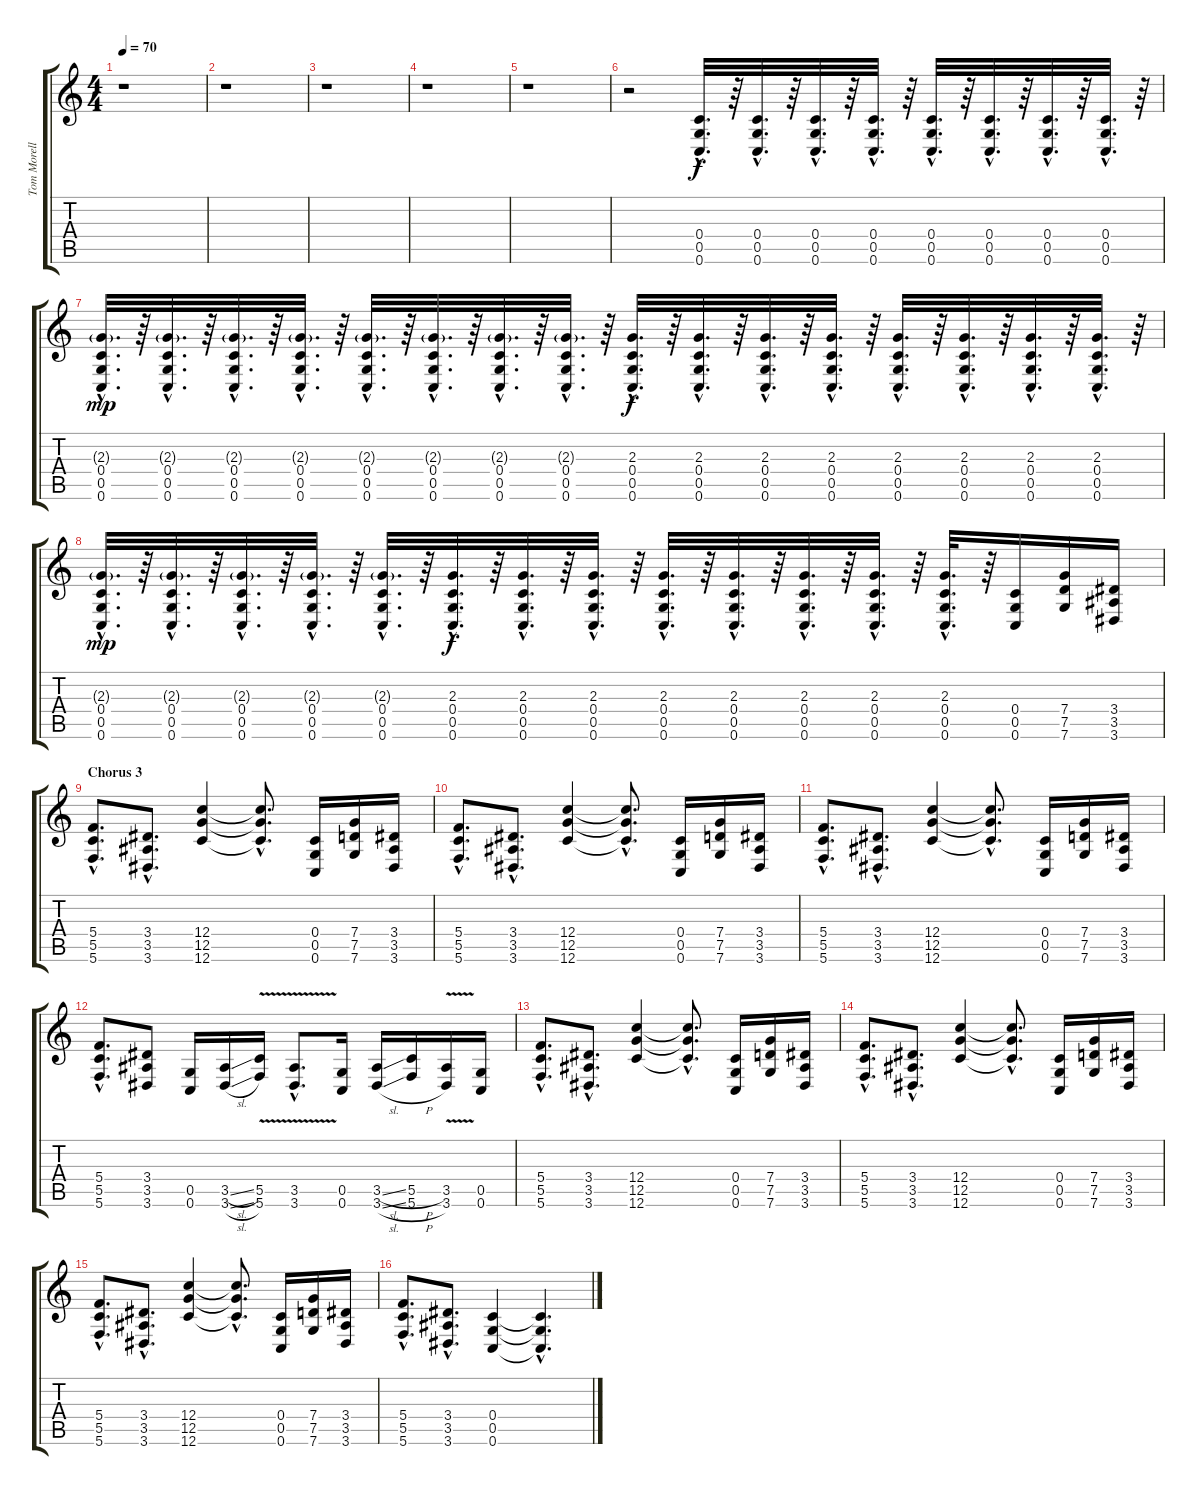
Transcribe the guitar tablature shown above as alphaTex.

\track ("Tom Morello (Overdrive)" "Tom Morell") {instrument overdrivenguitar}
\staff {score tabs}
\tuning (D4 A3 F3 C3 G2 C2) {hide}
\ts (4 4)
\tempo 70
\clef g2
\ks c
r.1{dy f} |
r.1 |
r.1 |
r.1 |
r.1 |
r.2{volume 3 balance 0} (0.4{hac} 0.5{hac} 0.6{hac}).32{d volume 6} r.64 (0.4{hac} 0.5{hac} 0.6{hac}).32{d} r.64 (0.4{hac} 0.5{hac} 0.6{hac}).32{d} r.64 (0.4{hac} 0.5{hac} 0.6{hac}).32{d} r.64 (0.4{hac} 0.5{hac} 0.6{hac}).32{d} r.64 (0.4{hac} 0.5{hac} 0.6{hac}).32{d} r.64 (0.4{hac} 0.5{hac} 0.6{hac}).32{d} r.64 (0.4{hac} 0.5{hac} 0.6{hac}).32{d} r.64 |
(2.3{g hac} 0.4{hac} 0.5{hac} 0.6{hac}).32{d dy mp} r.64 (2.3{g hac} 0.4{hac} 0.5{hac} 0.6{hac}).32{d} r.64 (2.3{g hac} 0.4{hac} 0.5{hac} 0.6{hac}).32{d} r.64 (2.3{g hac} 0.4{hac} 0.5{hac} 0.6{hac}).32{d} r.64 (2.3{g hac} 0.4{hac} 0.5{hac} 0.6{hac}).32{d} r.64 (2.3{g hac} 0.4{hac} 0.5{hac} 0.6{hac}).32{d} r.64 (2.3{g hac} 0.4{hac} 0.5{hac} 0.6{hac}).32{d} r.64 (2.3{g hac} 0.4{hac} 0.5{hac} 0.6{hac}).32{d} r.64 (2.3{hac} 0.4{hac} 0.5{hac} 0.6{hac}).32{d dy f volume 4} r.64 (2.3{hac} 0.4{hac} 0.5{hac} 0.6{hac}).32{d} r.64 (2.3{hac} 0.4{hac} 0.5{hac} 0.6{hac}).32{d} r.64 (2.3{hac} 0.4{hac} 0.5{hac} 0.6{hac}).32{d} r.64 (2.3{hac} 0.4{hac} 0.5{hac} 0.6{hac}).32{d} r.64 (2.3{hac} 0.4{hac} 0.5{hac} 0.6{hac}).32{d} r.64 (2.3{hac} 0.4{hac} 0.5{hac} 0.6{hac}).32{d} r.64 (2.3{hac} 0.4{hac} 0.5{hac} 0.6{hac}).32{d} r.64 |
(2.3{g hac} 0.4{hac} 0.5{hac} 0.6{hac}).32{d dy mp volume 10 balance 8} r.64 (2.3{g hac} 0.4{hac} 0.5{hac} 0.6{hac}).32{d} r.64 (2.3{g hac} 0.4{hac} 0.5{hac} 0.6{hac}).32{d} r.64 (2.3{g hac} 0.4{hac} 0.5{hac} 0.6{hac}).32{d} r.64 (2.3{g hac} 0.4{hac} 0.5{hac} 0.6{hac}).32{d} r.64 (2.3{hac} 0.4{hac} 0.5{hac} 0.6{hac}).32{d dy f} r.64 (2.3{hac} 0.4{hac} 0.5{hac} 0.6{hac}).32{d} r.64 (2.3{hac} 0.4{hac} 0.5{hac} 0.6{hac}).32{d} r.64 (2.3{hac} 0.4{hac} 0.5{hac} 0.6{hac}).32{d} r.64 (2.3{hac} 0.4{hac} 0.5{hac} 0.6{hac}).32{d} r.64 (2.3{hac} 0.4{hac} 0.5{hac} 0.6{hac}).32{d} r.64 (2.3{hac} 0.4{hac} 0.5{hac} 0.6{hac}).32{d} r.64 (2.3{hac} 0.4{hac} 0.5{hac} 0.6{hac}).32{d} r.64 (0.4 0.5 0.6).16{volume 13 balance 8} (7.4 7.5 7.6).16 (3.4 3.5 3.6).16 |
\section ("" "Chorus 3")
(5.4{hac} 5.5{hac} 5.6{hac}).8{d volume 16 balance 8} (3.4{hac} 3.5{hac} 3.6{hac}).8{d} (12.4 12.5 12.6).4 (12.4{hac t} 12.5{hac t} 12.6{hac t}).8{d} (0.4 0.5 0.6).16 (7.4 7.5 7.6).16 (3.4 3.5 3.6).16 |
(5.4{hac} 5.5{hac} 5.6{hac}).8{d} (3.4{hac} 3.5{hac} 3.6{hac}).8{d} (12.4 12.5 12.6).4 (12.4{hac t} 12.5{hac t} 12.6{hac t}).8{d} (0.4 0.5 0.6).16 (7.4 7.5 7.6).16 (3.4 3.5 3.6).16 |
(5.4{hac} 5.5{hac} 5.6{hac}).8{d} (3.4{hac} 3.5{hac} 3.6{hac}).8{d} (12.4 12.5 12.6).4 (12.4{hac t} 12.5{hac t} 12.6{hac t}).8{d} (0.4 0.5 0.6).16 (7.4 7.5 7.6).16 (3.4 3.5 3.6).16 |
(5.4{hac} 5.5{hac} 5.6{hac}).8{d} (3.4 3.5 3.6).8 (0.5 0.6).16 (3.5{sl} 3.6{sl}).16 (5.5{v} 5.6{v}).16 (3.5{v hac} 3.6{v hac}).8{d} (0.5 0.6).16 (3.5{sl} 3.6{sl}).16 (5.5{h} 5.6{h}).16 (3.5 3.6{v}).16 (0.5 0.6).16 |
(5.4{hac} 5.5{hac} 5.6{hac}).8{d} (3.4{hac} 3.5{hac} 3.6{hac}).8{d} (12.4 12.5 12.6).4 (12.4{hac t} 12.5{hac t} 12.6{hac t}).8{d} (0.4 0.5 0.6).16 (7.4 7.5 7.6).16 (3.4 3.5 3.6).16 |
(5.4{hac} 5.5{hac} 5.6{hac}).8{d} (3.4{hac} 3.5{hac} 3.6{hac}).8{d} (12.4 12.5 12.6).4 (12.4{hac t} 12.5{hac t} 12.6{hac t}).8{d} (0.4 0.5 0.6).16 (7.4 7.5 7.6).16 (3.4 3.5 3.6).16 |
(5.4{hac} 5.5{hac} 5.6{hac}).8{d} (3.4{hac} 3.5{hac} 3.6{hac}).8{d} (12.4 12.5 12.6).4 (12.4{hac t} 12.5{hac t} 12.6{hac t}).8{d} (0.4 0.5 0.6).16 (7.4 7.5 7.6).16 (3.4 3.5 3.6).16 |
(5.4{hac} 5.5{hac} 5.6{hac}).8{d} (3.4{hac} 3.5{hac} 3.6{hac}).8{d} (0.4 0.5 0.6).4 (0.4{hac t} 0.5{hac t} 0.6{hac t}).4{d volume 13}
